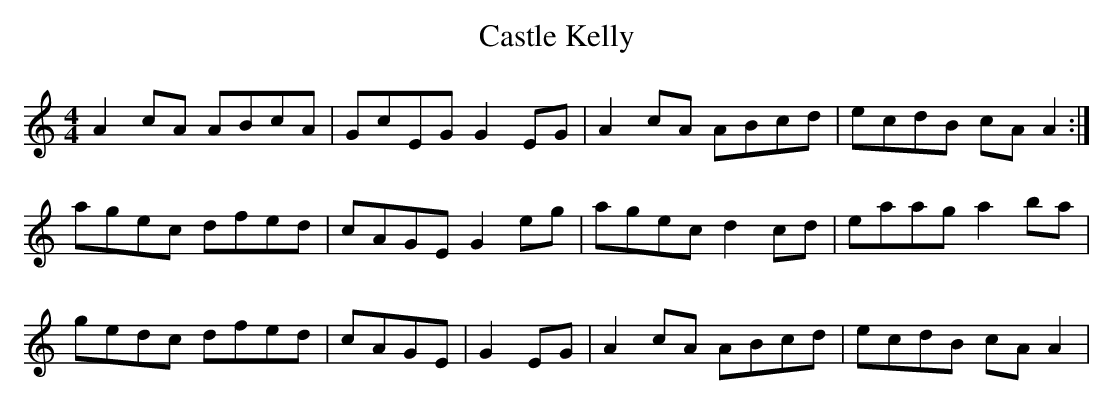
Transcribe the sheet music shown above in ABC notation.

X:1
T:Castle Kelly
M:4/4
L:1/8
K:Amin
A2 cA ABcA | GcEG G2 EG | A2 cA ABcd | ecdB cA A2 :|
agec dfed | cAGE G2 eg | agec d2cd | eaag a2ba |
gedc dfed | cAGE | G2 EG | A2 cA ABcd | ecdB cA A2|
